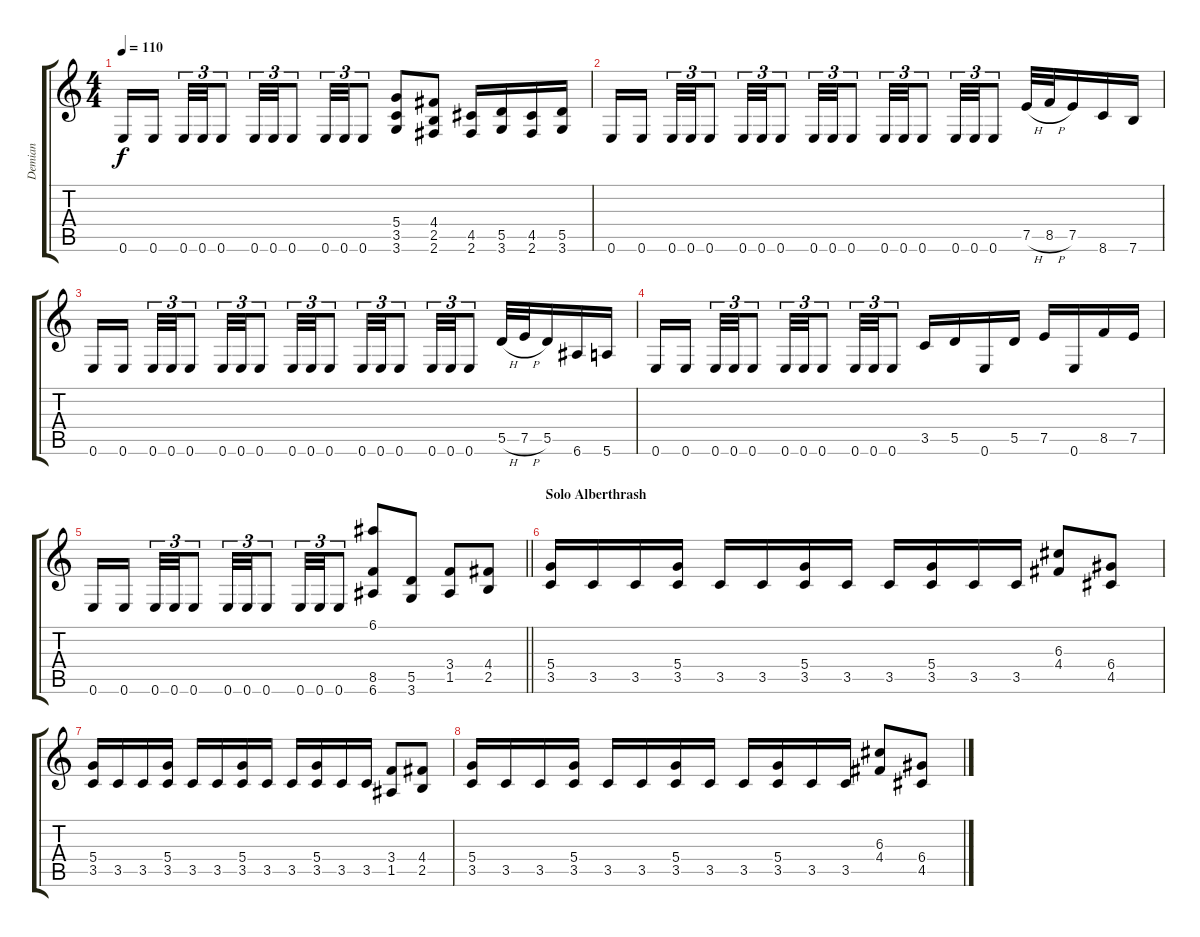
\track ("Demian" "Demian") {instrument overdrivenguitar}
\staff {score tabs}
\tuning (E4 B3 G3 D3 A2 E2) {hide}
\ts (4 4)
\tempo 110
\clef g2
\ks c
0.6.16{dy f} 0.6.16{beam splitsecondary} 0.6.32{tu (3 2)} 0.6.32{tu (3 2)} 0.6.8{tu (3 2)} 0.6.32{tu (3 2)} 0.6.32{tu (3 2)} 0.6.8{tu (3 2)} 0.6.32{tu (3 2)} 0.6.32{tu (3 2)} 0.6.8{tu (3 2)} (5.4 3.5 3.6).8 (4.4 2.5 2.6).8 (4.5 2.6).16 (5.5 3.6).16 (4.5 2.6).16 (5.5 3.6).16 |
0.6.16 0.6.16{beam splitsecondary} 0.6.32{tu (3 2)} 0.6.32{tu (3 2)} 0.6.8{tu (3 2)} 0.6.32{tu (3 2)} 0.6.32{tu (3 2)} 0.6.8{tu (3 2)} 0.6.32{tu (3 2)} 0.6.32{tu (3 2)} 0.6.8{tu (3 2)} 0.6.32{tu (3 2)} 0.6.32{tu (3 2)} 0.6.8{tu (3 2)} 0.6.32{tu (3 2)} 0.6.32{tu (3 2)} 0.6.8{tu (3 2)} 7.5{h}.32 8.5{h}.32 7.5.16 8.6.16 7.6.16 |
0.6.16 0.6.16{beam splitsecondary} 0.6.32{tu (3 2)} 0.6.32{tu (3 2)} 0.6.8{tu (3 2)} 0.6.32{tu (3 2)} 0.6.32{tu (3 2)} 0.6.8{tu (3 2)} 0.6.32{tu (3 2)} 0.6.32{tu (3 2)} 0.6.8{tu (3 2)} 0.6.32{tu (3 2)} 0.6.32{tu (3 2)} 0.6.8{tu (3 2)} 0.6.32{tu (3 2)} 0.6.32{tu (3 2)} 0.6.8{tu (3 2)} 5.5{h}.32 7.5{h}.32 5.5.16 6.6.16 5.6.16 |
0.6.16 0.6.16{beam splitsecondary} 0.6.32{tu (3 2)} 0.6.32{tu (3 2)} 0.6.8{tu (3 2)} 0.6.32{tu (3 2)} 0.6.32{tu (3 2)} 0.6.8{tu (3 2)} 0.6.32{tu (3 2)} 0.6.32{tu (3 2)} 0.6.8{tu (3 2)} 3.5.16 5.5.16 0.6.16 5.5.16 7.5.16 0.6.16 8.5.16 7.5.16 |
\barLineRight lightlight
0.6.16 0.6.16{beam splitsecondary} 0.6.32{tu (3 2)} 0.6.32{tu (3 2)} 0.6.8{tu (3 2)} 0.6.32{tu (3 2)} 0.6.32{tu (3 2)} 0.6.8{tu (3 2)} 0.6.32{tu (3 2)} 0.6.32{tu (3 2)} 0.6.8{tu (3 2)} (6.1 8.5 6.6).8 (5.5 3.6).8 (3.4 1.5).8 (4.4 2.5).8 |
\section ("" "Solo Alberthrash")
(5.4 3.5).16 3.5.16 3.5.16 (5.4 3.5).16 3.5.16 3.5.16 (5.4 3.5).16 3.5.16 3.5.16 (5.4 3.5).16 3.5.16 3.5.16 (6.3 4.4).8 (6.4 4.5).8 |
(5.4 3.5).16 3.5.16 3.5.16 (5.4 3.5).16 3.5.16 3.5.16 (5.4 3.5).16 3.5.16 3.5.16 (5.4 3.5).16 3.5.16 3.5.16 (3.4 1.5).8 (4.4 2.5).8 |
(5.4 3.5).16 3.5.16 3.5.16 (5.4 3.5).16 3.5.16 3.5.16 (5.4 3.5).16 3.5.16 3.5.16 (5.4 3.5).16 3.5.16 3.5.16 (6.3 4.4).8 (6.4 4.5).8
